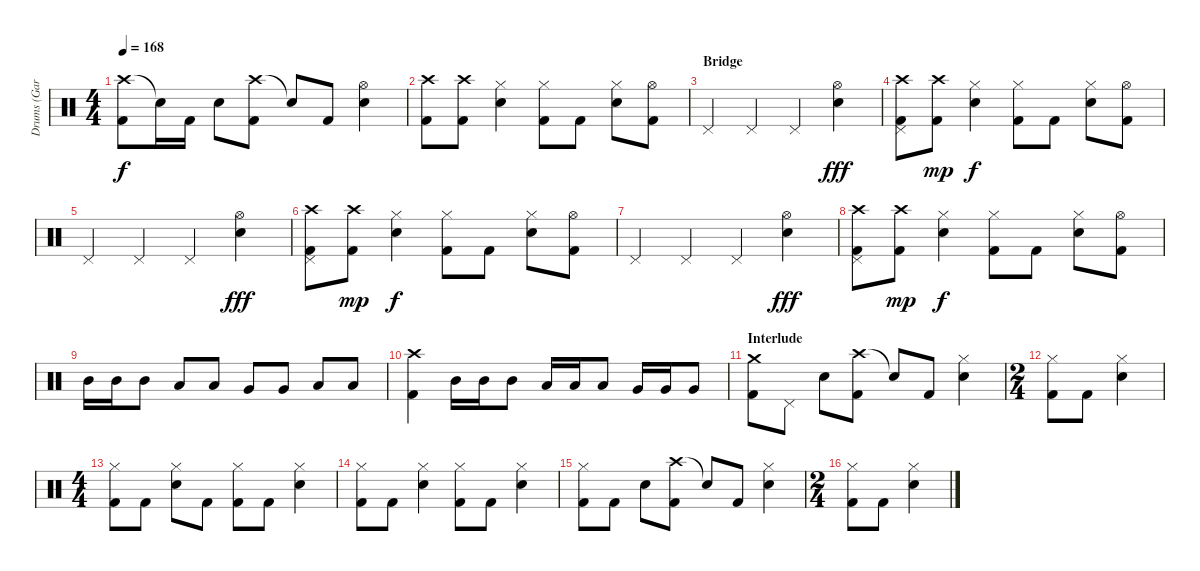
\track ("Drums (Gar Samuelson)" "Drums (Gar") {instrument percussion}
\staff {score}
\articulation defaults
\ts (4 4)
\tempo 168
\clef neutral
\ks c
("Crash high (hit)" "Kick (hit) 2").8{dy f} "Snare (hit)"{t}.16 "Kick (hit) 2".16 "Snare (hit) 2".8 ("Crash high (hit)" "Kick (hit) 2").8 "Snare (hit)"{t}.8 "Kick (hit) 2".8 ("Hi-Hat (open)" "Snare (hit) 2").4 |
("Crash high (hit)" "Kick (hit) 2").8 ("Crash high (hit)" "Kick (hit) 2").8 ("Hi-Hat (closed)" "Snare (hit) 2").4 ("Hi-Hat (closed)" "Kick (hit) 2").8 "Kick (hit) 2".8 ("Hi-Hat (closed)" "Snare (hit) 2").8 ("Hi-Hat (open)" "Kick (hit) 2").8 |
\section ("" "Bridge")
"Pedal Hi-Hat (hit)".4 "Pedal Hi-Hat (hit)".4 "Pedal Hi-Hat (hit)".4 ("Hi-Hat (open)" "Snare (hit) 2").4{dy fff} |
("Crash high (hit)" "Pedal Hi-Hat (hit)" "Kick (hit) 2").8 ("Crash high (hit)" "Kick (hit) 2").8{dy mp} ("Hi-Hat (closed)" "Snare (hit) 2").4{dy f} ("Hi-Hat (closed)" "Kick (hit) 2").8 "Kick (hit) 2".8 ("Hi-Hat (closed)" "Snare (hit) 2").8 ("Hi-Hat (open)" "Kick (hit) 2").8 |
"Pedal Hi-Hat (hit)".4 "Pedal Hi-Hat (hit)".4 "Pedal Hi-Hat (hit)".4 ("Hi-Hat (open)" "Snare (hit) 2").4{dy fff} |
("Crash high (hit)" "Pedal Hi-Hat (hit)" "Kick (hit) 2").8 ("Crash high (hit)" "Kick (hit) 2").8{dy mp} ("Hi-Hat (closed)" "Snare (hit) 2").4{dy f} ("Hi-Hat (closed)" "Kick (hit) 2").8 "Kick (hit) 2".8 ("Hi-Hat (closed)" "Snare (hit) 2").8 ("Hi-Hat (open)" "Kick (hit) 2").8 |
"Pedal Hi-Hat (hit)".4 "Pedal Hi-Hat (hit)".4 "Pedal Hi-Hat (hit)".4 ("Hi-Hat (open)" "Snare (hit) 2").4{dy fff} |
("Crash high (hit)" "Pedal Hi-Hat (hit)" "Kick (hit) 2").8 ("Crash high (hit)" "Kick (hit) 2").8{dy mp} ("Hi-Hat (closed)" "Snare (hit) 2").4{dy f} ("Hi-Hat (closed)" "Kick (hit) 2").8 "Kick (hit) 2".8 ("Hi-Hat (closed)" "Snare (hit) 2").8 ("Hi-Hat (open)" "Kick (hit) 2").8 |
"Mid Tom (hit)".16 "Mid Tom (hit)".16 "Mid Tom (hit)".8 "Low Tom (hit)".8 "Low Tom (hit)".8 "Very Low Tom (hit)".8 "Very Low Tom (hit)".8 "Low Floor Tom (hit)".8 "Low Floor Tom (hit)".8 |
("Crash high (hit)" "Kick (hit) 2").4 "Mid Tom (hit)".16 "Mid Tom (hit)".16 "Mid Tom (hit)".8 "Low Tom (hit)".16 "Low Tom (hit)".16 "Low Tom (hit)".8 "Very Low Tom (hit)".16 "Very Low Tom (hit)".16 "Very Low Tom (hit)".8 |
\section ("" "Interlude")
("Crash medium (hit)" "Kick (hit) 2").8 "Pedal Hi-Hat (hit)".8 "Snare (hit) 2".8 ("Crash high (hit)" "Kick (hit) 2").8 "Snare (hit)"{t}.8 "Kick (hit) 2".8 ("Hi-Hat (closed)" "Snare (hit) 2").4 |
\ts (2 4)
("Hi-Hat (closed)" "Kick (hit) 2").8 "Kick (hit) 2".8 ("Hi-Hat (closed)" "Snare (hit) 2").4 |
\ts (4 4)
("Hi-Hat (closed)" "Kick (hit) 2").8 "Kick (hit) 2".8 ("Hi-Hat (closed)" "Snare (hit) 2").8 "Kick (hit) 2".8 ("Hi-Hat (closed)" "Kick (hit) 2").8 "Kick (hit) 2".8 ("Hi-Hat (closed)" "Snare (hit) 2").4 |
("Hi-Hat (closed)" "Kick (hit) 2").8 "Kick (hit) 2".8 ("Hi-Hat (closed)" "Snare (hit) 2").4 ("Hi-Hat (closed)" "Kick (hit) 2").8 "Kick (hit) 2".8 ("Hi-Hat (closed)" "Snare (hit) 2").4 |
("Hi-Hat (closed)" "Kick (hit) 2").8 "Kick (hit) 2".8 "Snare (hit) 2".8 ("Crash high (hit)" "Kick (hit) 2").8 "Snare (hit)"{t}.8 "Kick (hit) 2".8 ("Hi-Hat (closed)" "Snare (hit) 2").4 |
\ts (2 4)
("Hi-Hat (closed)" "Kick (hit) 2").8 "Kick (hit) 2".8 ("Hi-Hat (closed)" "Snare (hit) 2").4
